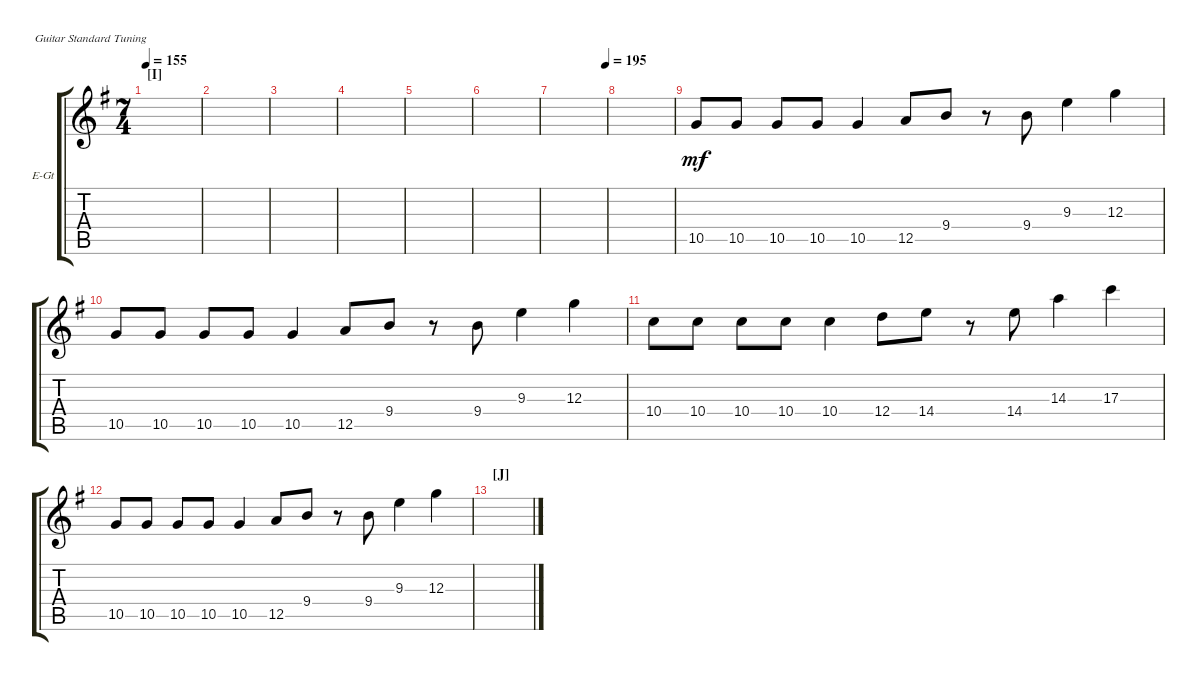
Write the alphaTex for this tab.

\defaultSystemsLayout 4
\bracketExtendMode groupsimilarinstruments
\firstSystemTrackNameOrientation horizontal
\otherSystemsTrackNameOrientation horizontal
\track ("Electric Guitar (dub)" "E-Gt") {instrument distortionguitar}
\staff {score tabs}
\tuning (E4 B3 G3 D3 A2 E2)
\ts (7 4)
\section ("I" "")
\tempo 155
\clef g2
\ks eminor
|
|
|
|
|
|
\tempo (195 0.99375)
|
|
10.5.8{dy mf} 10.5.8 10.5.8 10.5.8 10.5.4 12.5.8 9.4.8 r.8 9.4.8 9.3.4 12.3.4 |
10.5.8 10.5.8 10.5.8 10.5.8 10.5.4 12.5.8 9.4.8 r.8 9.4.8 9.3.4 12.3.4 |
10.4.8 10.4.8 10.4.8 10.4.8 10.4.4 12.4.8 14.4.8 r.8 14.4.8 14.3.4 17.3.4 |
10.5.8 10.5.8 10.5.8 10.5.8 10.5.4 12.5.8 9.4.8 r.8 9.4.8 9.3.4 12.3.4 |
\section ("J" "")
